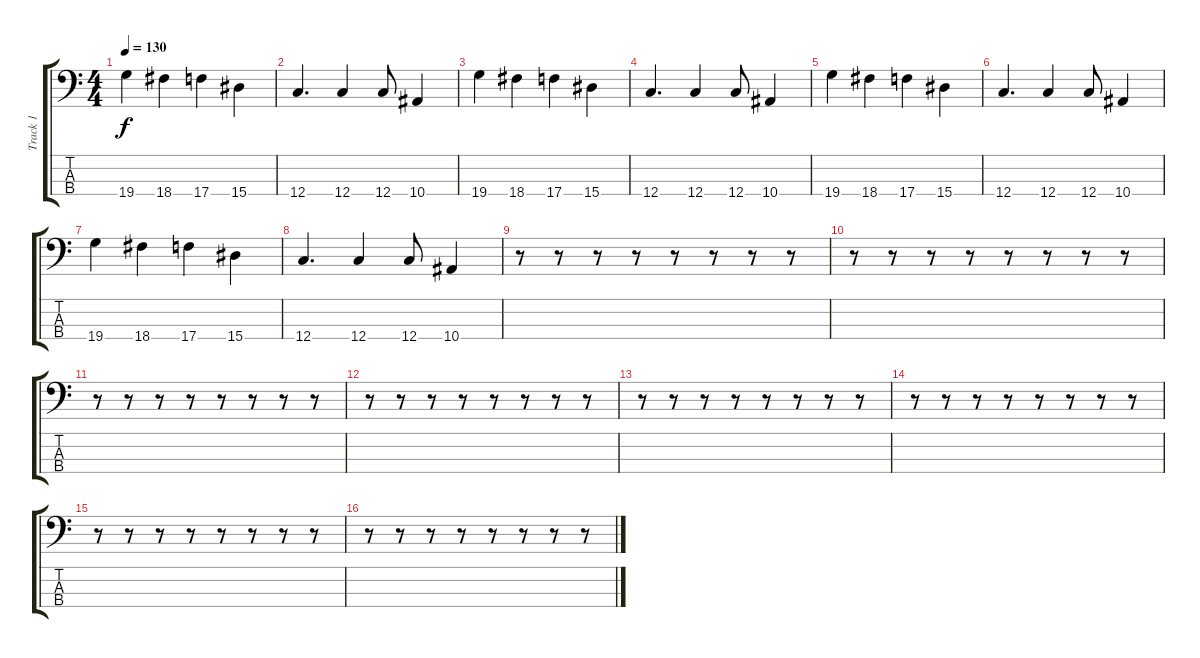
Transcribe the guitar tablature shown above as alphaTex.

\track ("Track 1" "Track 1") {instrument electricbasspick}
\staff {score tabs}
\tuning (F2 C2 G1 C1) {hide}
\ts (4 4)
\tempo 130
\clef f4
\ks c
19.4.4{dy f} 18.4.4 17.4.4 15.4.4 |
12.4.4{d} 12.4.4 12.4.8 10.4.4 |
19.4.4 18.4.4 17.4.4 15.4.4 |
12.4.4{d} 12.4.4 12.4.8 10.4.4 |
19.4.4 18.4.4 17.4.4 15.4.4 |
12.4.4{d} 12.4.4 12.4.8 10.4.4 |
19.4.4 18.4.4 17.4.4 15.4.4 |
12.4.4{d} 12.4.4 12.4.8 10.4.4 |
r.8 r.8 r.8 r.8 r.8 r.8 r.8 r.8 |
r.8 r.8 r.8 r.8 r.8 r.8 r.8 r.8 |
r.8 r.8 r.8 r.8 r.8 r.8 r.8 r.8 |
r.8 r.8 r.8 r.8 r.8 r.8 r.8 r.8 |
r.8 r.8 r.8 r.8 r.8 r.8 r.8 r.8 |
r.8 r.8 r.8 r.8 r.8 r.8 r.8 r.8 |
r.8 r.8 r.8 r.8 r.8 r.8 r.8 r.8 |
r.8 r.8 r.8 r.8 r.8 r.8 r.8 r.8
